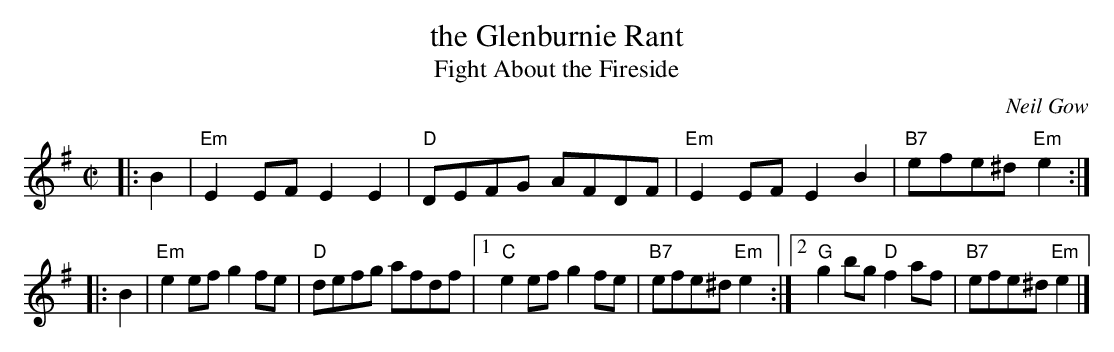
X:1
T: the Glenburnie Rant
T: Fight About the Fireside
C: Neil Gow
M: C|
L: 1/8
K: Em
|: B2 \
| "Em"E2EF E2E2 | "D"DEFG AFDF |\
"Em"E2EF E2B2 | "B7"efe^d "Em"e2 :|
|: B2  \
| "Em"e2ef g2fe | "D"defg afdf |\
[1 "C"e2ef   g2fe | "B7"efe^d "Em"e2 :|\
[2 "G"g2bg "D"f2af | "B7"efe^d "Em"e2 |]
